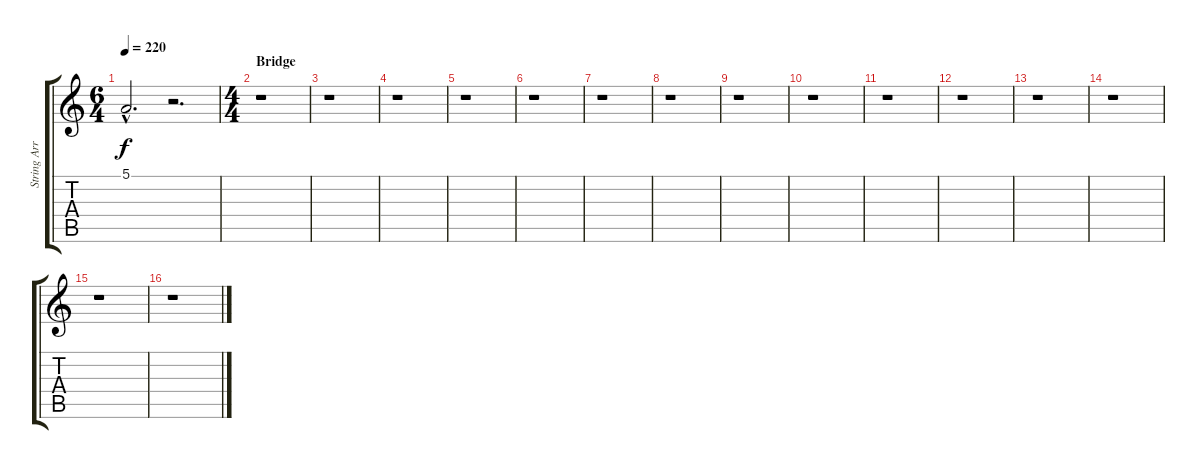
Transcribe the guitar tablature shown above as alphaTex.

\track ("String Arrangements and Violin" "String Arr") {instrument stringensemble1}
\staff {score tabs}
\tuning (E4 B3 G3 D3 A2 E2) {hide}
\ts (6 4)
\tempo 220
\clef g2
\ks c
5.1{hac t}.2{d dy f} r.2{d} |
\ts (4 4)
\section ("" "Bridge")
r.1 |
r.1 |
r.1 |
r.1 |
r.1 |
r.1 |
r.1 |
r.1 |
r.1 |
r.1 |
r.1 |
r.1 |
r.1 |
r.1 |
r.1
